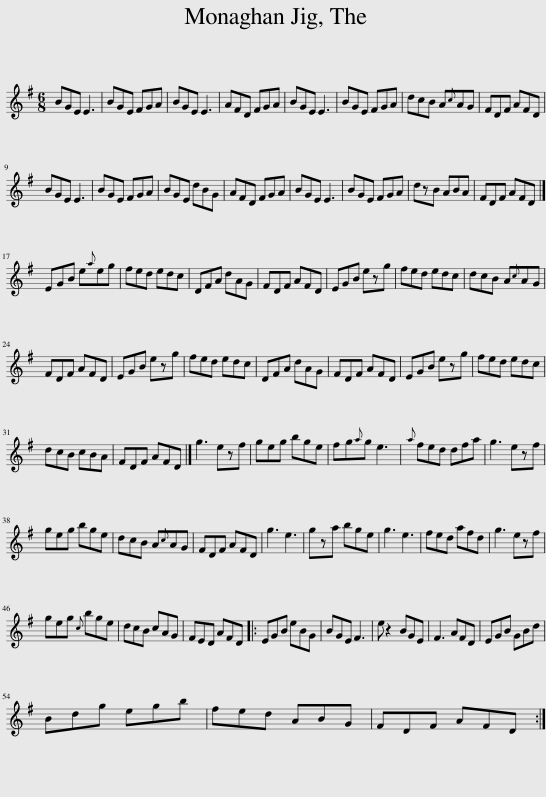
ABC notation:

X:1
L:1/8
M:6/8
I:linebreak $
K:Emin
V:1 treble
V:1
 BGE E3 | BGE FGA | BGE E3 | AFD FGA | BGE E3 | %5
 BGE FGA | dcB A{c}AG | FDF AFD |$ BGE E3 | BGE FGA | %10
 BGE dBG | AFD FGA | BGE E3 | BGE FGA | dzB ABA | %15
 FDF AFD |]$ EGB e{a}eg | fed edc | DFA dAG | FDF AFD | %20
 EGB ezg | fed edc | dcB A{c}AG |$ FDF AFD | EGB ezg | %25
 fed edc | DFA dAG | FDF AFD | EGB ezg | fed edc |$ %30
 dcB cBA | FDF AFD |] g3 ezf | geg bge | fg{a}g e3 | %35
{a} fed dfa | g3 ezf |$ geg bge | dcB A{c}AG | FDF AFD | %40
 g3 e3 | gza bge | g3 e3 | fed afd | g3 ezf |$ %45
 geg{c} bge | dcB cAG | FED AFD |: EGB eBG | BGE F3 | %50
 e z2 BGE | F3 AFD | EGB GBd |$ Bdg egb | fed ABG | %55
 FDF AFD :| %56
